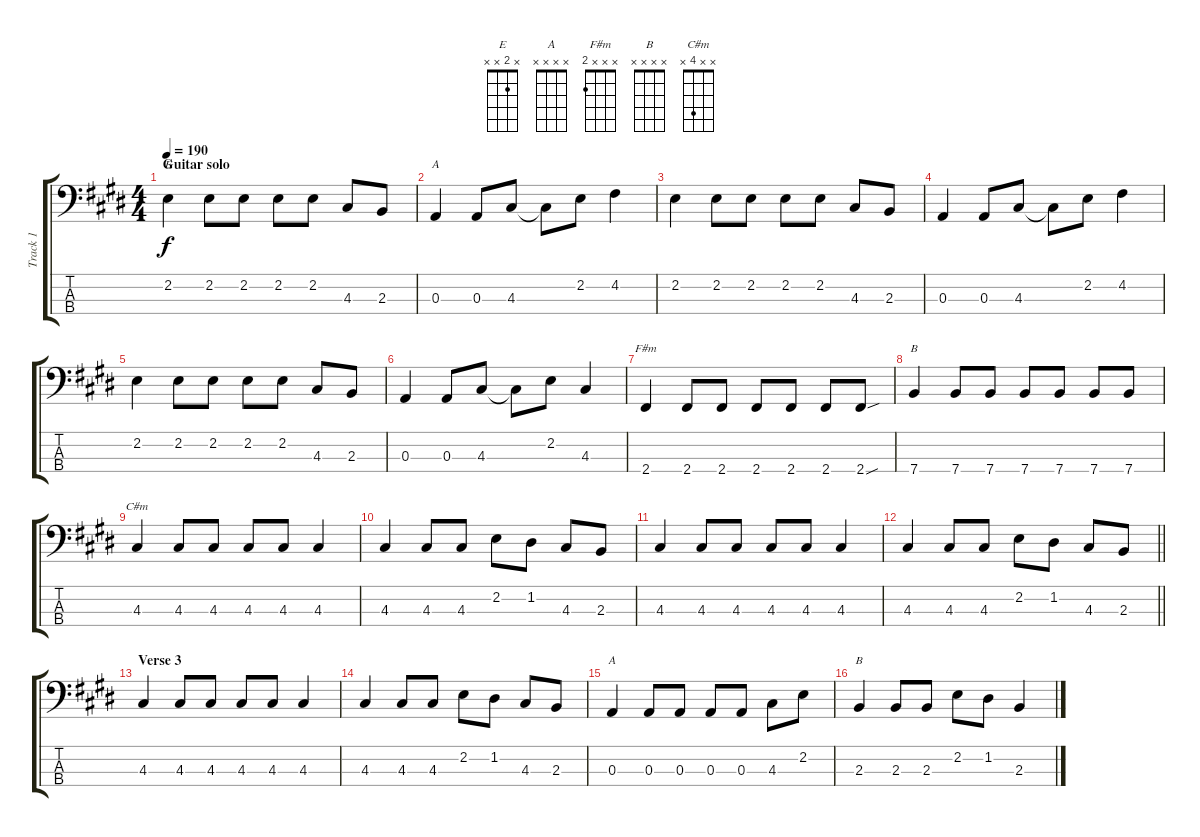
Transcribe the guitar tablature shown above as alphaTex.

\track ("Track 1" "Track 1") {instrument electricbasspick}
\staff {score tabs}
\tuning (G2 D2 A1 E1) {hide}
\chord ("E" x 2 x x)
\chord ("A" x x 0 x)
\chord ("F#m" x x x 2)
\chord ("B" x x 2 x)
\chord ("C#m" x x 4 x)
\chord ("A" x x x x)
\chord ("B" x x x x)
\ts (4 4)
\section ("" "Guitar solo")
\tempo 190
\clef f4
\ks c#minor
2.2.4{ch "E" dy f} 2.2.8 2.2.8 2.2.8 2.2.8 4.3.8 2.3.8 |
0.3.4{ch "A"} 0.3.8 4.3.8 4.3{t}.8 2.2.8 4.2.4 |
2.2.4 2.2.8 2.2.8 2.2.8 2.2.8 4.3.8 2.3.8 |
0.3.4 0.3.8 4.3.8 4.3{t}.8 2.2.8 4.2.4 |
2.2.4 2.2.8 2.2.8 2.2.8 2.2.8 4.3.8 2.3.8 |
0.3.4 0.3.8 4.3.8 4.3{t}.8 2.2.8 4.3.4 |
2.4.4{ch "F#m"} 2.4.8 2.4.8 2.4.8 2.4.8 2.4.8 2.4{sou}.8 |
7.4.4{ch "B"} 7.4.8 7.4.8 7.4.8 7.4.8 7.4.8 7.4.8 |
4.3.4{ch "C#m"} 4.3.8 4.3.8 4.3.8 4.3.8 4.3.4 |
4.3.4 4.3.8 4.3.8 2.2.8 1.2.8 4.3.8 2.3.8 |
4.3.4 4.3.8 4.3.8 4.3.8 4.3.8 4.3.4 |
\barLineRight lightlight
4.3.4 4.3.8 4.3.8 2.2.8 1.2.8 4.3.8 2.3.8 |
\section ("" "Verse 3")
4.3.4 4.3.8 4.3.8 4.3.8 4.3.8 4.3.4 |
4.3.4 4.3.8 4.3.8 2.2.8 1.2.8 4.3.8 2.3.8 |
0.3.4{ch "A"} 0.3.8 0.3.8 0.3.8 0.3.8 4.3.8 2.2.8 |
2.3.4{ch "B"} 2.3.8 2.3.8 2.2.8 1.2.8 2.3.4
